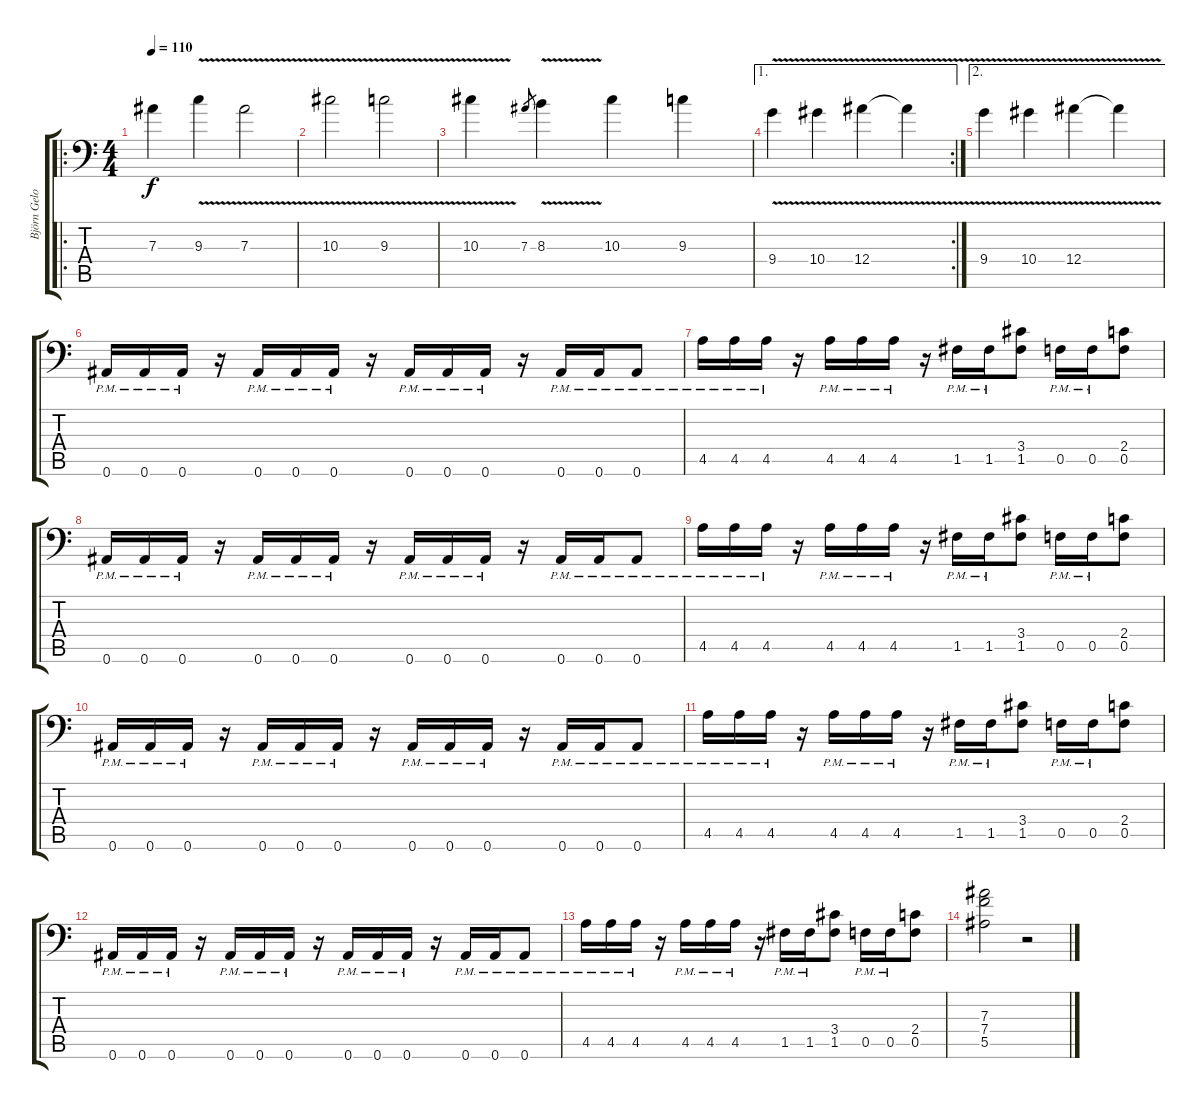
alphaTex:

\track ("Björn Gelotte" "Björn Gelo") {instrument distortionguitar}
\staff {score tabs}
\tuning (C4 G3 Eb3 Bb2 F2 Bb1) {hide}
\ro
\ts (4 4)
\tempo 110
\clef f4
\ks c
7.3.4{dy f} 9.3{v}.4 7.3{v}.2 |
10.3{v}.2 9.3{v}.2 |
10.3{v}.4 7.3.8{gr} 8.3{v}.4 10.3.4 9.3.4 |
\ae 1
\rc 2
9.4{v}.4 10.4{v}.4 12.4{v}.4 12.4{t}.4 |
\ae 2
9.4{v}.4 10.4{v}.4 12.4{v}.4 12.4{t}.4 |
0.6{pm}.16 0.6{pm}.16 0.6{pm}.16 r.16 0.6{pm}.16 0.6{pm}.16 0.6{pm}.16 r.16 0.6{pm}.16 0.6{pm}.16 0.6{pm}.16 r.16 0.6{pm}.16 0.6{pm}.16 0.6{pm}.8 |
4.5{pm}.16 4.5{pm}.16 4.5{pm}.16 r.16 4.5{pm}.16 4.5{pm}.16 4.5{pm}.16 r.16 1.5{pm}.16 1.5{pm}.16 (3.4 1.5).8 0.5{pm}.16 0.5{pm}.16 (2.4 0.5).8 |
0.6{pm}.16 0.6{pm}.16 0.6{pm}.16 r.16 0.6{pm}.16 0.6{pm}.16 0.6{pm}.16 r.16 0.6{pm}.16 0.6{pm}.16 0.6{pm}.16 r.16 0.6{pm}.16 0.6{pm}.16 0.6{pm}.8 |
4.5{pm}.16 4.5{pm}.16 4.5{pm}.16 r.16 4.5{pm}.16 4.5{pm}.16 4.5{pm}.16 r.16 1.5{pm}.16 1.5{pm}.16 (3.4 1.5).8 0.5{pm}.16 0.5{pm}.16 (2.4 0.5).8 |
0.6{pm}.16 0.6{pm}.16 0.6{pm}.16 r.16 0.6{pm}.16 0.6{pm}.16 0.6{pm}.16 r.16 0.6{pm}.16 0.6{pm}.16 0.6{pm}.16 r.16 0.6{pm}.16 0.6{pm}.16 0.6{pm}.8 |
4.5{pm}.16 4.5{pm}.16 4.5{pm}.16 r.16 4.5{pm}.16 4.5{pm}.16 4.5{pm}.16 r.16 1.5{pm}.16 1.5{pm}.16 (3.4 1.5).8 0.5{pm}.16 0.5{pm}.16 (2.4 0.5).8 |
0.6{pm}.16 0.6{pm}.16 0.6{pm}.16 r.16 0.6{pm}.16 0.6{pm}.16 0.6{pm}.16 r.16 0.6{pm}.16 0.6{pm}.16 0.6{pm}.16 r.16 0.6{pm}.16 0.6{pm}.16 0.6{pm}.8 |
4.5{pm}.16 4.5{pm}.16 4.5{pm}.16 r.16 4.5{pm}.16 4.5{pm}.16 4.5{pm}.16 r.16 1.5{pm}.16 1.5{pm}.16 (3.4 1.5).8 0.5{pm}.16 0.5{pm}.16 (2.4 0.5).8 |
(7.3 7.4 5.5).2 r.2
